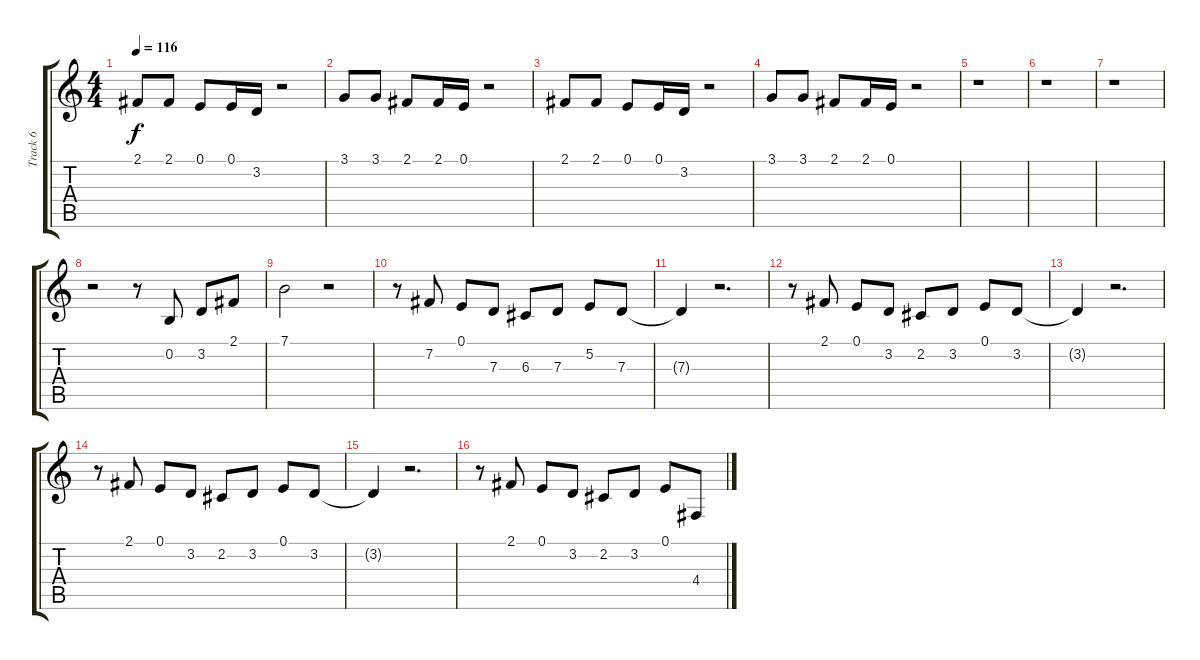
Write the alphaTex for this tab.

\track ("Track 6" "Track 6") {instrument clarinet}
\staff {score tabs}
\tuning (E4 B3 G3 D3 A2 E2) {hide}
\ts (4 4)
\tempo 116
\clef g2
\ks c
2.1.8{dy f} 2.1.8 0.1.8 0.1.16 3.2.16 r.2 |
3.1.8 3.1.8 2.1.8 2.1.16 0.1.16 r.2 |
2.1.8 2.1.8 0.1.8 0.1.16 3.2.16 r.2 |
3.1.8 3.1.8 2.1.8 2.1.16 0.1.16 r.2 |
r.1 |
r.1 |
r.1 |
r.2 r.8 0.2.8 3.2.8 2.1.8 |
7.1.2 r.2 |
r.8 7.2.8 0.1.8 7.3.8 6.3.8 7.3.8 5.2.8 7.3.8 |
7.3{t}.4 r.2{d} |
r.8 2.1.8 0.1.8 3.2.8 2.2.8 3.2.8 0.1.8 3.2.8 |
3.2{t}.4 r.2{d} |
r.8 2.1.8 0.1.8 3.2.8 2.2.8 3.2.8 0.1.8 3.2.8 |
3.2{t}.4 r.2{d} |
r.8 2.1.8 0.1.8 3.2.8 2.2.8 3.2.8 0.1.8 4.4.8
